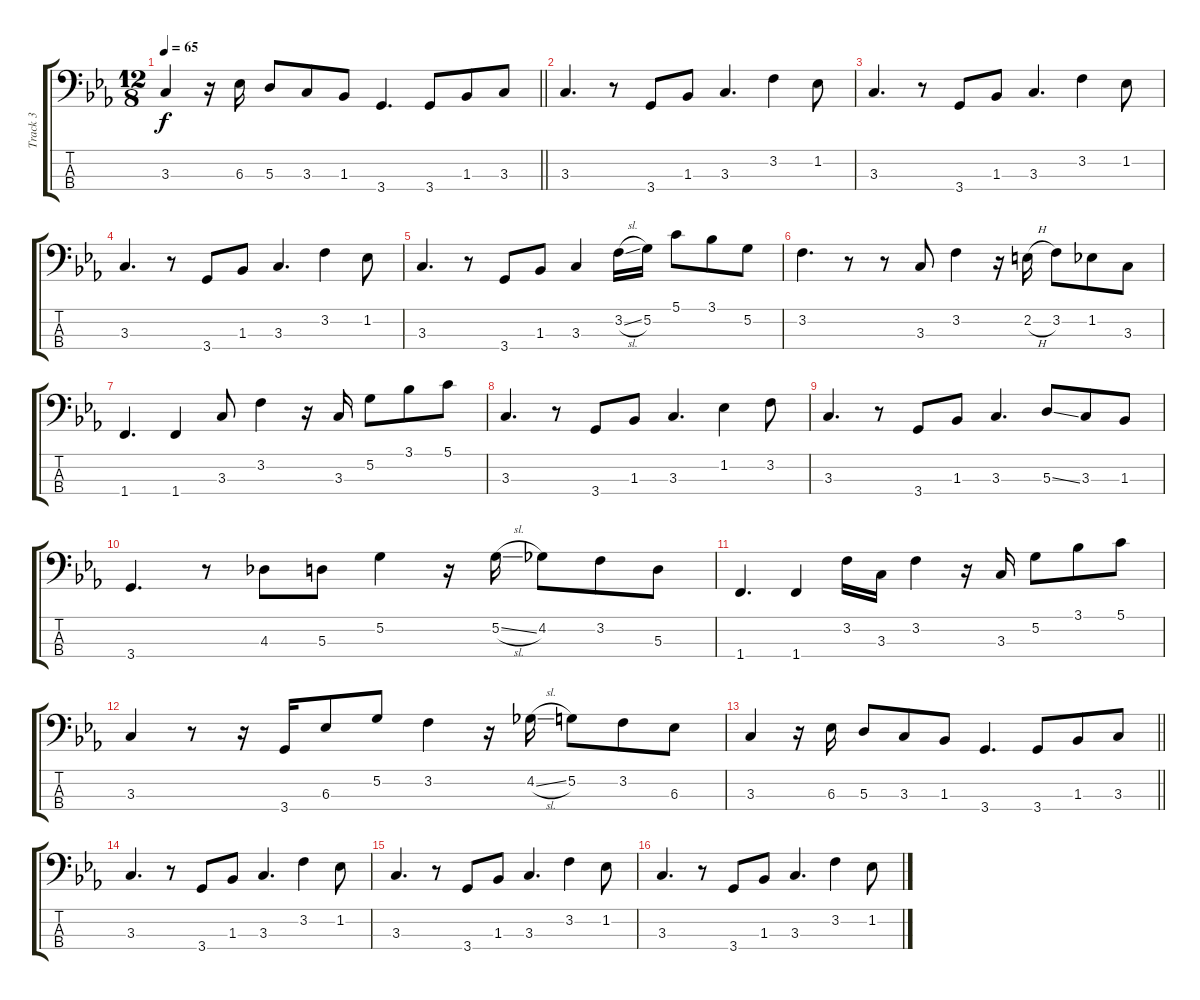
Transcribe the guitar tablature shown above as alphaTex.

\track ("Track 3" "Track 3") {instrument electricbassfinger}
\staff {score tabs}
\tuning (G2 D2 A1 E1) {hide}
\ts (12 8)
\tempo 65
\clef f4
\barLineRight lightlight
\ks cminor
3.3.4{dy f} r.16 6.3.16 5.3.8 3.3.8 1.3.8 3.4.4{d} 3.4.8 1.3.8 3.3.8 |
3.3.4{d} r.8 3.4.8 1.3.8 3.3.4{d} 3.2.4 1.2.8 |
3.3.4{d} r.8 3.4.8 1.3.8 3.3.4{d} 3.2.4 1.2.8 |
3.3.4{d} r.8 3.4.8 1.3.8 3.3.4{d} 3.2.4 1.2.8 |
3.3.4{d} r.8 3.4.8 1.3.8 3.3.4 3.2{sl}.16 5.2.16 5.1.8 3.1.8 5.2.8 |
3.2.4{d} r.8 r.8 3.3.8 3.2.4 r.16 2.2{h}.16 3.2.8 1.2.8 3.3.8 |
1.4.4{d} 1.4.4 3.3.8 3.2.4 r.16 3.3.16 5.2.8 3.1.8 5.1.8 |
3.3.4{d} r.8 3.4.8 1.3.8 3.3.4{d} 1.2.4 3.2.8 |
3.3.4{d} r.8 3.4.8 1.3.8 3.3.4{d} 5.3{ss}.8 3.3.8 1.3.8 |
3.4.4{d} r.8 4.3.8 5.3.8 5.2.4 r.16 5.2{sl}.16 4.2.8 3.2.8 5.3.8 |
1.4.4{d} 1.4.4 3.2.16 3.3.16 3.2.4 r.16 3.3.16 5.2.8 3.1.8 5.1.8 |
3.3.4 r.8 r.16 3.4.16 6.3.8 5.2.8 3.2.4 r.16 4.2{sl}.16 5.2.8 3.2.8 6.3.8 |
\barLineRight lightlight
3.3.4 r.16 6.3.16 5.3.8 3.3.8 1.3.8 3.4.4{d} 3.4.8 1.3.8 3.3.8 |
3.3.4{d} r.8 3.4.8 1.3.8 3.3.4{d} 3.2.4 1.2.8 |
3.3.4{d} r.8 3.4.8 1.3.8 3.3.4{d} 3.2.4 1.2.8 |
3.3.4{d} r.8 3.4.8 1.3.8 3.3.4{d} 3.2.4 1.2.8
